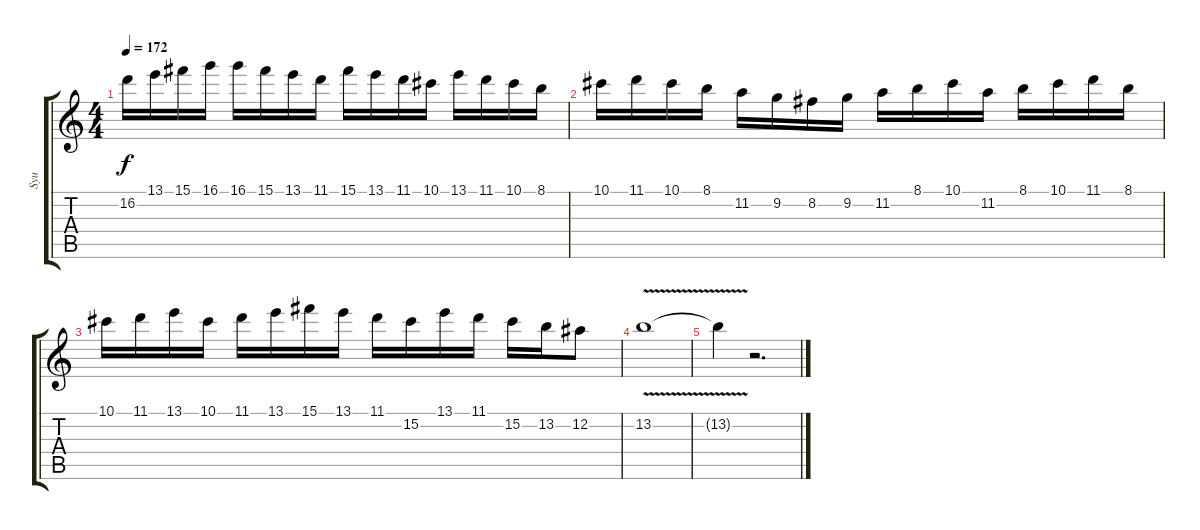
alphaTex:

\track ("Syu" "Syu") {instrument overdrivenguitar}
\staff {score tabs}
\tuning (Eb4 Bb3 Gb3 Db3 Ab2 Eb2) {hide}
\ts (4 4)
\tempo 172
\clef g2
\ks c
16.2.16{dy f} 13.1.16 15.1.16 16.1.16 16.1.16 15.1.16 13.1.16 11.1.16 15.1.16 13.1.16 11.1.16 10.1.16 13.1.16 11.1.16 10.1.16 8.1.16 |
10.1.16 11.1.16 10.1.16 8.1.16 11.2.16 9.2.16 8.2.16 9.2.16 11.2.16 8.1.16 10.1.16 11.2.16 8.1.16 10.1.16 11.1.16 8.1.16 |
10.1.16 11.1.16 13.1.16 10.1.16 11.1.16 13.1.16 15.1.16 13.1.16 11.1.16 15.2.16 13.1.16 11.1.16 15.2.16 13.2.16 12.2.8 |
13.2{v}.1 |
13.2{t}.4 r.2{d}
